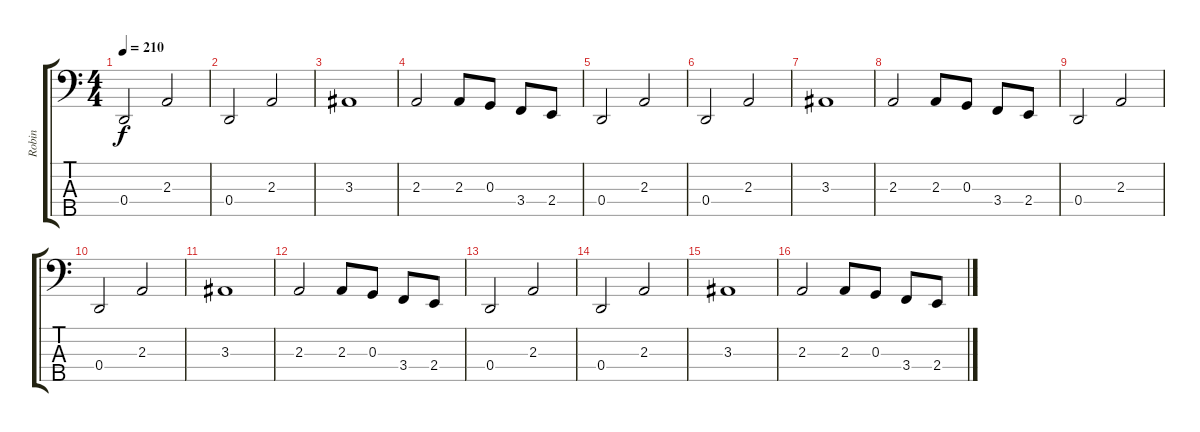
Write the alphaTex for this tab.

\track ("Robin" "Robin") {instrument electricbasspick}
\staff {score tabs}
\tuning (F2 C2 G1 D1 A0) {hide}
\ts (4 4)
\tempo 210
\clef f4
\ks c
0.4.2{dy f} 2.3.2 |
0.4.2 2.3.2 |
3.3.1 |
2.3.2 2.3.8 0.3.8 3.4.8 2.4.8 |
0.4.2 2.3.2 |
0.4.2 2.3.2 |
3.3.1 |
2.3.2 2.3.8 0.3.8 3.4.8 2.4.8 |
0.4.2 2.3.2 |
0.4.2 2.3.2 |
3.3.1 |
2.3.2 2.3.8 0.3.8 3.4.8 2.4.8 |
0.4.2 2.3.2 |
0.4.2 2.3.2 |
3.3.1 |
2.3.2 2.3.8 0.3.8 3.4.8 2.4.8
